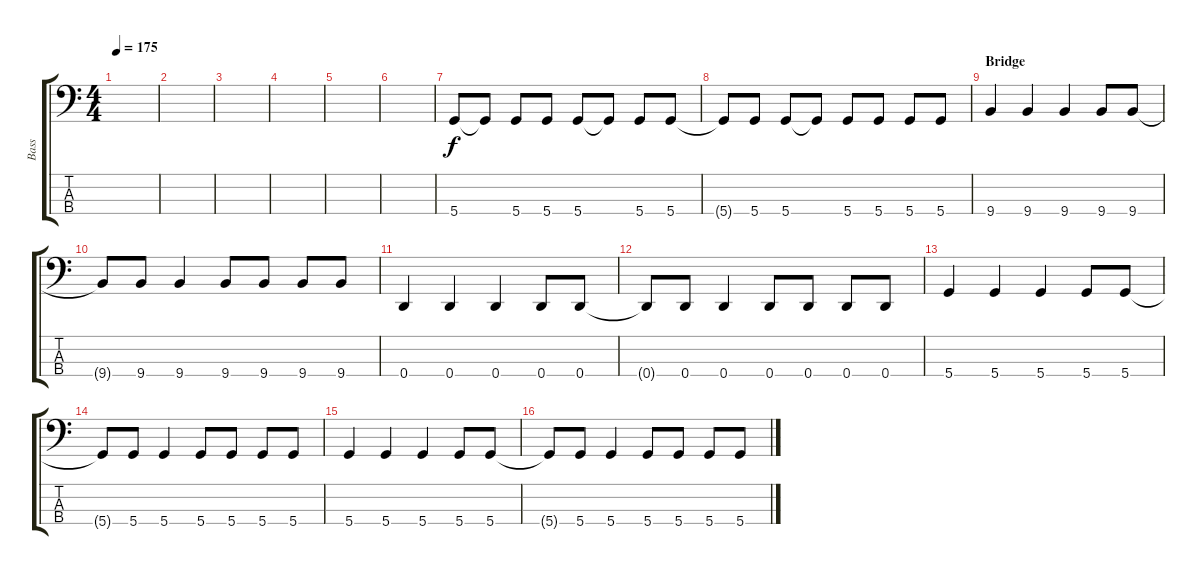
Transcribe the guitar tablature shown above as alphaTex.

\track ("Bass" "Bass") {instrument electricbassfinger}
\staff {score tabs}
\tuning (G2 D2 A1 D1) {hide}
\ts (4 4)
\tempo 175
\clef f4
\ks c
|
|
|
|
|
|
5.4.8 5.4{t}.8 5.4.8 5.4.8 5.4.8 5.4{t}.8 5.4.8 5.4.8 |
5.4{t}.8 5.4.8 5.4.8 5.4{t}.8 5.4.8 5.4.8 5.4.8 5.4.8 |
\section ("" "Bridge")
9.4.4 9.4.4 9.4.4 9.4.8 9.4.8 |
9.4{t}.8 9.4.8 9.4.4 9.4.8 9.4.8 9.4.8 9.4.8 |
0.4.4 0.4.4 0.4.4 0.4.8 0.4.8 |
0.4{t}.8 0.4.8 0.4.4 0.4.8 0.4.8 0.4.8 0.4.8 |
5.4.4 5.4.4 5.4.4 5.4.8 5.4.8 |
5.4{t}.8 5.4.8 5.4.4 5.4.8 5.4.8 5.4.8 5.4.8 |
5.4.4 5.4.4 5.4.4 5.4.8 5.4.8 |
5.4{t}.8 5.4.8 5.4.4 5.4.8 5.4.8 5.4.8 5.4.8
